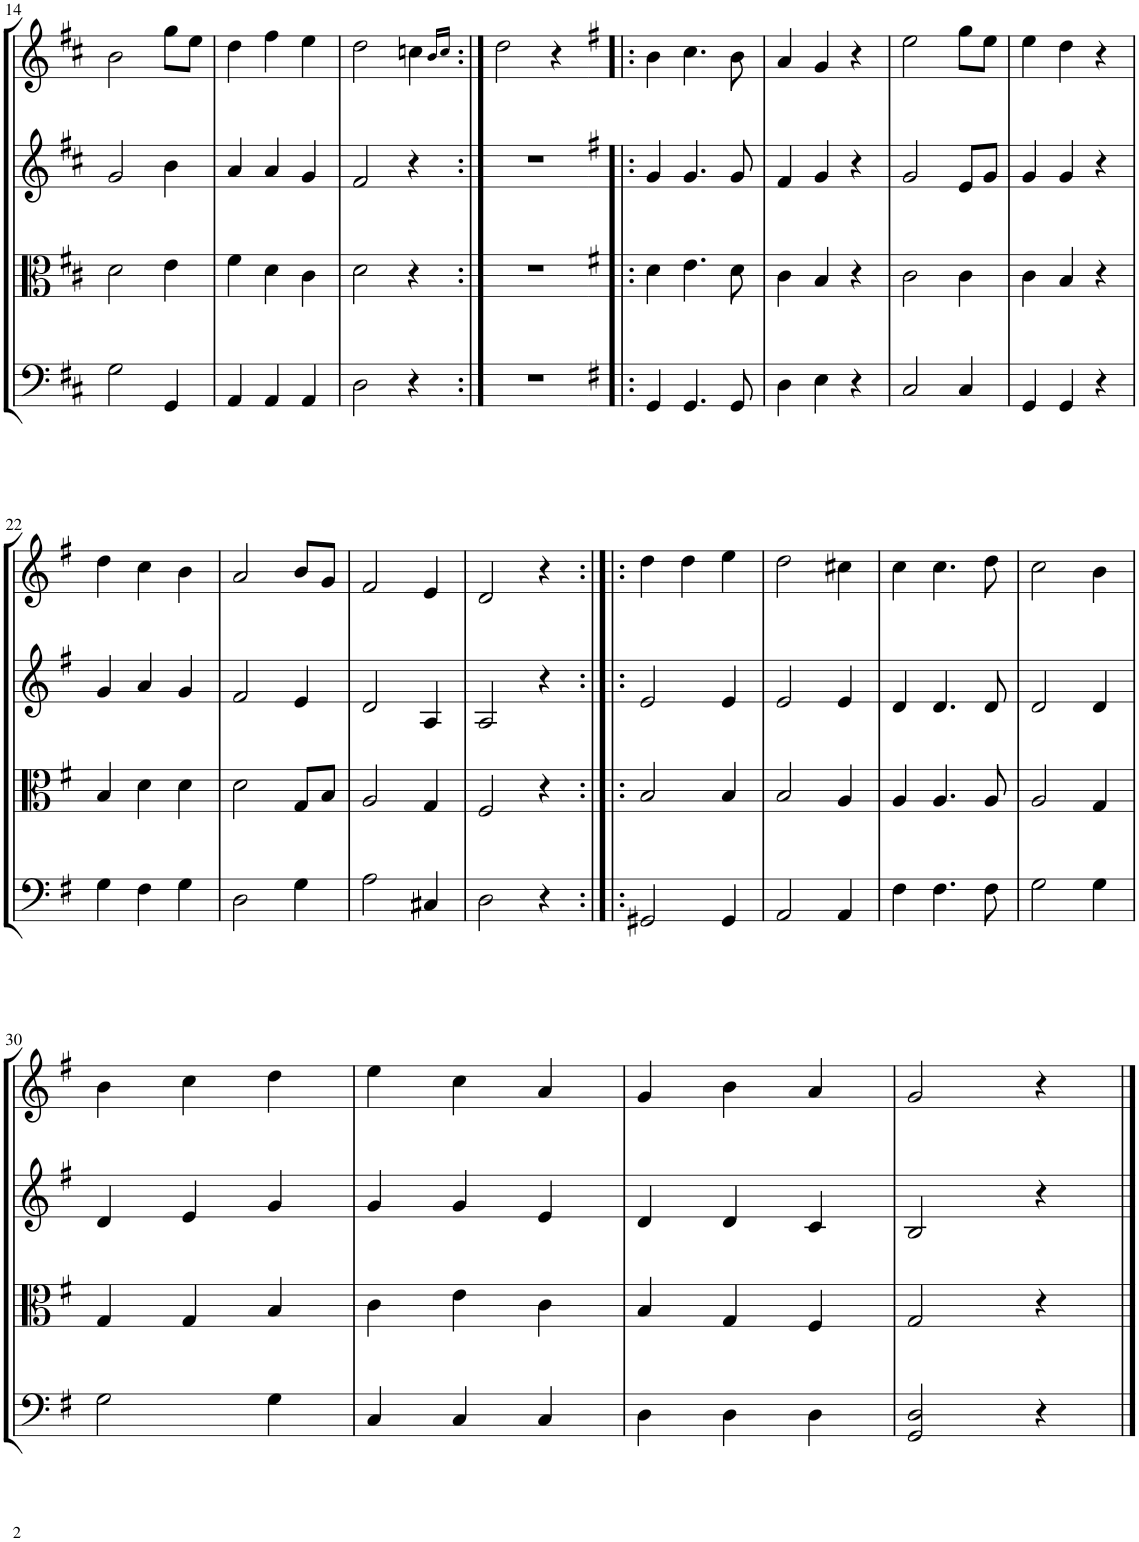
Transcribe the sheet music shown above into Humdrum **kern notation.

**kern	**kern	**kern	**kern
*part4	*part3	*part2	*part1
*staff4	*staff3	*staff2	*staff1
*I"Violoncello	*I"Viola	*I"Violin II	*I"Violin I
*I'Vc	*I'Vla	*I'Vln	*I'Vln
!!LO:PB:g=z
*clefF4	*clefC3	*clefG2	*clefG2
*k[f#c#]	*k[f#c#]	*k[f#c#]	*k[f#c#]
*M3/4	*M3/4	*M3/4	*M3/4
=14	=14	=14	=14
2G\	2d\	2g/	2b\
4GG/	4e\	4b\	8gg\L
.	.	.	8ee\J
=15	=15	=15	=15
4AA/	4f#\	4a/	4dd\
4AA/	4d\	4a/	4ff#\
4AA/	4c#\	4g/	4ee\
=16	=16	=16	=16
2D\	2d\	2f#/	2dd\
4r	4r	4r	4ccn\
.	.	.	16qb/LL
.	.	.	16qcc/JJ
=17:|!	=17:|!	=17:|!	=17:|!
2.r	2.r	2.r	2dd\
.	.	.	4r
=18|!:	=18|!:	=18|!:	=18|!:
*k[f#]	*k[f#]	*k[f#]	*k[f#]
4GG/	4d\	4g/	4b\
4.GG/	4.e\	4.g/	4.cc\
8GG/	8d\	8g/	8b\
=19	=19	=19	=19
4D\	4c\	4f#/	4a/
4E\	4B/	4g/	4g/
4r	4r	4r	4r
=20	=20	=20	=20
2C/	2c\	2g/	2ee\
4C/	4c\	8e/L	8gg\L
.	.	8g/J	8ee\J
=21	=21	=21	=21
4GG/	4c\	4g/	4ee\
4GG/	4B/	4g/	4dd\
4r	4r	4r	4r
!!LO:LB:g=z
=22	=22	=22	=22
4G\	4B/	4g/	4dd\
4F#\	4d\	4a/	4cc\
4G\	4d\	4g/	4b\
=23	=23	=23	=23
2D\	2d\	2f#/	2a/
4G\	8G/L	4e/	8b/L
.	8B/J	.	8g/J
=24	=24	=24	=24
2A\	2A/	2d/	2f#/
4C#X/	4G/	4A/	4e/
=25	=25	=25	=25
2D\	2F#/	2A/	2d/
4r	4r	4r	4r
=26:|!|:	=26:|!|:	=26:|!|:	=26:|!|:
2GG#X/	2B/	2e/	4dd\
.	.	.	4dd\
4GG#/	4B/	4e/	4ee\
=27	=27	=27	=27
2AA/	2B/	2e/	2dd\
4AA/	4A/	4e/	4cc#X\
=28	=28	=28	=28
4F#\	4A/	4d/	4cc\
4.F#\	4.A/	4.d/	4.cc\
8F#\	8A/	8d/	8dd\
=29	=29	=29	=29
2G\	2A/	2d/	2cc\
4G\	4G/	4d/	4b\
!!LO:LB:g=z
=30	=30	=30	=30
2G\	4G/	4d/	4b\
.	4G/	4e/	4cc\
4G\	4B/	4g/	4dd\
=31	=31	=31	=31
4C/	4c\	4g/	4ee\
4C/	4e\	4g/	4cc\
4C/	4c\	4e/	4a/
=32	=32	=32	=32
4D\	4B/	4d/	4g/
4D\	4G/	4d/	4b\
4D\	4F#/	4c/	4a/
=33	=33	=33	=33
2GG/ 2D/	2G/	2B/	2g/
4r	4r	4r	4r
==	==	==	==
*-	*-	*-	*-
